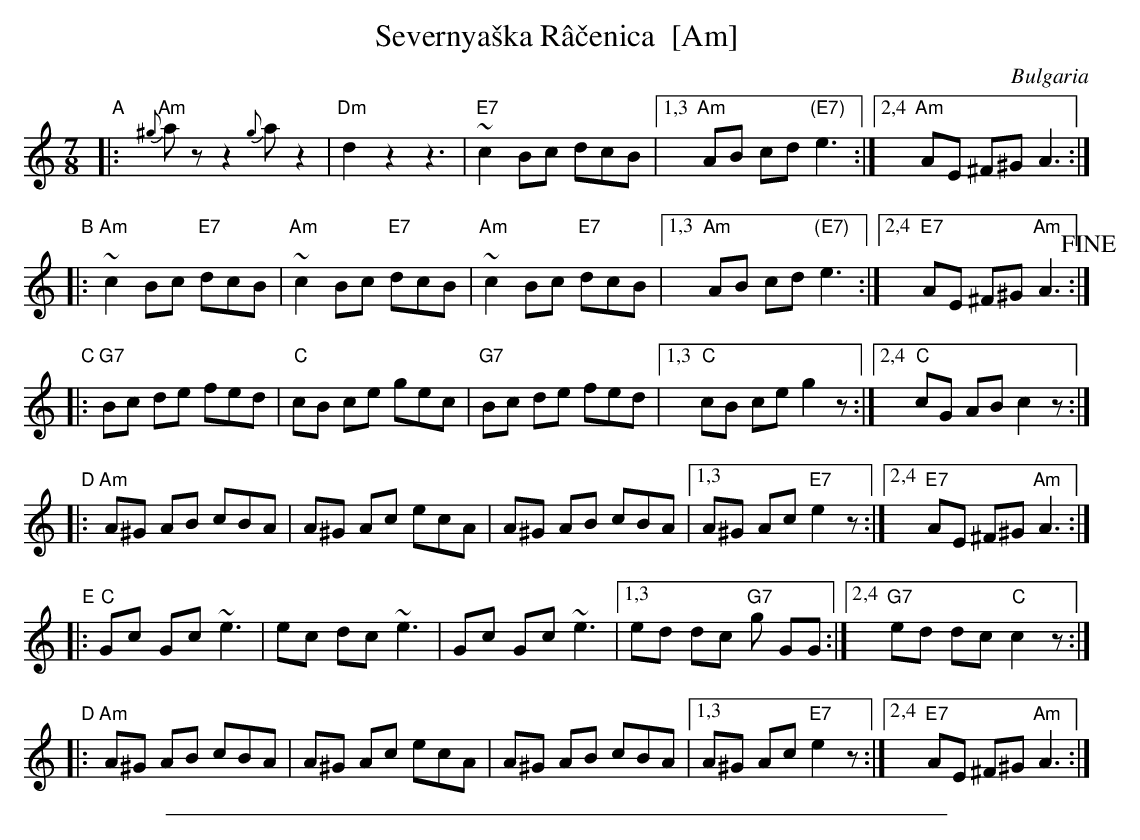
X:1
T: Severnya\vska R\^a\vcenica  [Am]
O: Bulgaria
M: 7/8
L: 1/8
K: Am
"A"
|: "Am"{^g}az z2 {g}az2 | "Dm"d2 z2 z3 | "E7"~c2 Bc dcB |1,3 "Am"AB cd "(E7)"e3 :|2,4 "Am"AE ^F^G A3 :|
"B"
|: "Am"~c2 Bc "E7"dcB | "Am"~c2 Bc "E7"dcB | "Am"~c2 Bc "E7"dcB |1,3 "Am"AB cd "(E7)"e3 :|2,4 "E7"AE ^F^G "Am"A3 !fine!:|
	"C"
	|: "G7"Bc de fed | "C"cB ce gec | "G7"Bc de fed |1,3 "C"cB ce g2z :|2,4 "C"cG AB c2z :|
"D"
|: "Am"A^G AB cBA | A^G Ac ecA | A^G AB cBA |1,3 A^G Ac "E7"e2z :|2,4 "E7"AE ^F^G "Am"A3 :|
"E"
|: "C"Gc Gc ~e3 |  ec dc ~e3 | Gc Gc ~e3 |1,3 ed dc "G7"g GG :|2,4 "G7"ed dc "C"c2z :|
"D"
|: "Am"A^G AB cBA | A^G Ac ecA | A^G AB cBA |1,3 A^G Ac "E7"e2z :|2,4 "E7"AE ^F^G "Am"A3 :|
